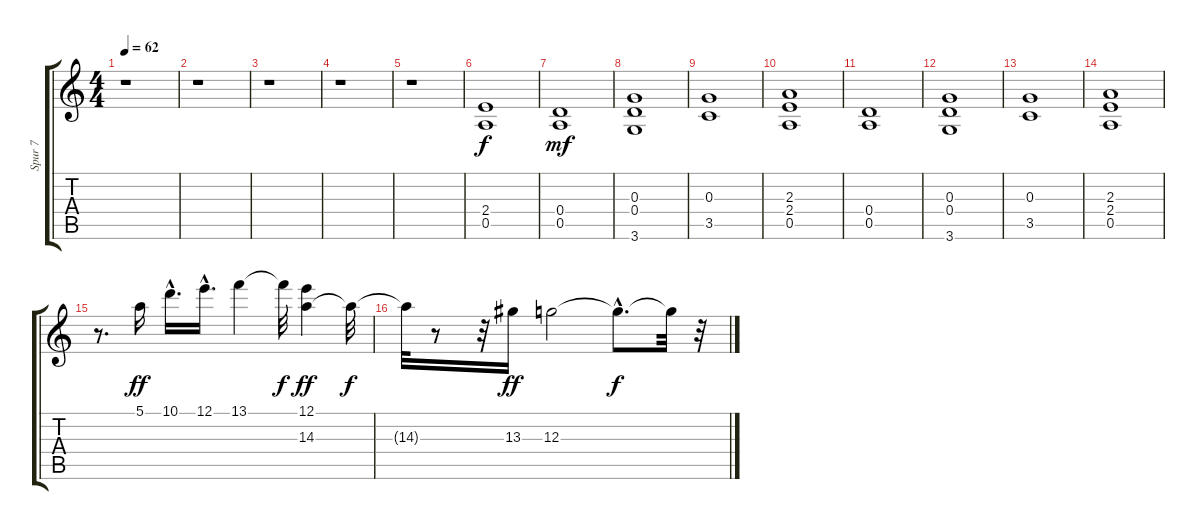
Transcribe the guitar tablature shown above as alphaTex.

\track ("Spur 7" "Spur 7") {instrument overdrivenguitar}
\staff {score tabs}
\tuning (E4 B3 G3 D3 A2 E2) {hide}
\ts (4 4)
\tempo 62
\clef g2
\ks c
r.1{dy f} |
r.1 |
r.1 |
r.1 |
r.1 |
(2.4 0.5).1 |
(0.4 0.5).1{dy mf} |
(0.3 0.4 3.6).1 |
(0.3 3.5).1 |
(2.3 2.4 0.5).1 |
(0.4 0.5).1 |
(0.3 0.4 3.6).1 |
(0.3 3.5).1 |
(2.3 2.4 0.5).1 |
r.8{d} 5.1.16{dy ff} 10.1{hac}.16{d} 12.1{hac}.16{d} 13.1.4 13.1{t}.32{dy f} (12.1 14.3).4{dy ff} 14.3{t}.32{dy f} |
14.3{t}.32 r.8 r.32 13.3.16{dy ff} 12.3.2 12.3{hac t}.8{d dy f} 12.3{t}.32 r.32
